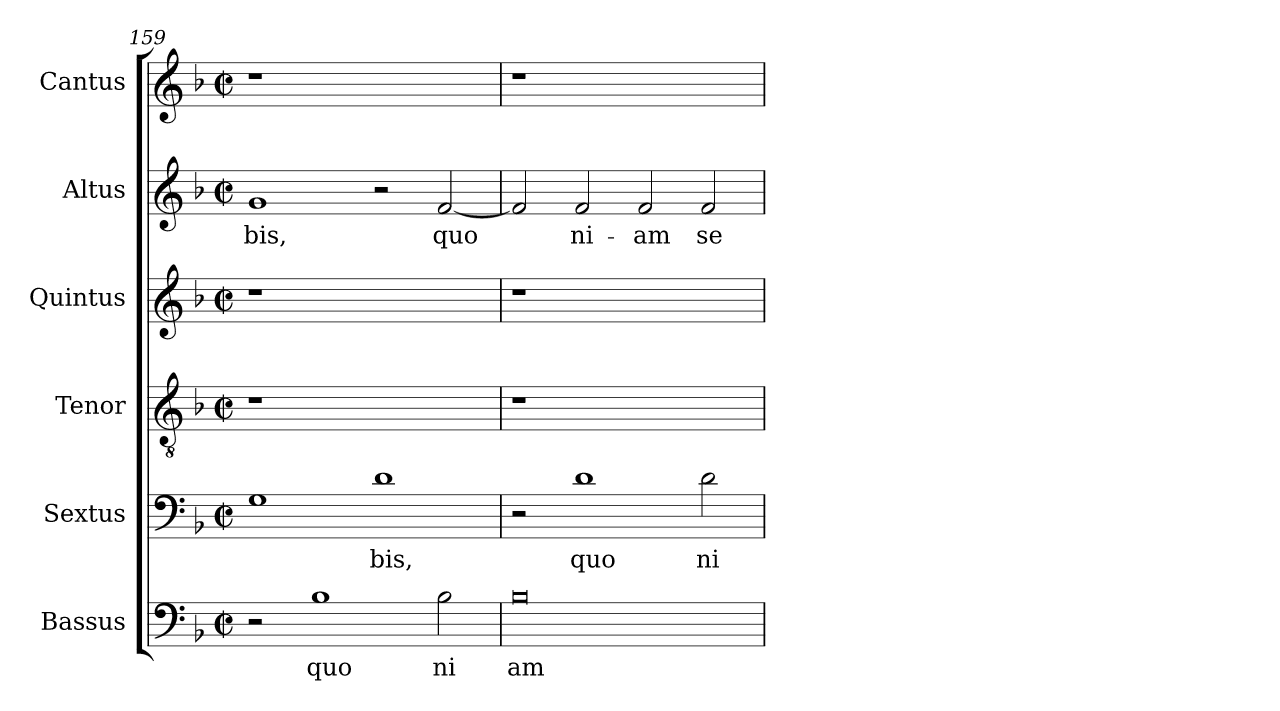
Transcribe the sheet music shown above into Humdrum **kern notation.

**kern	**text	**kern	**text	**kern	**kern	**kern	**text	**kern
*part6	*part6	*part5	*part5	*part4	*part3	*part2	*part2	*part1
*staff6	*staff6	*staff5	*staff5	*staff4	*staff3	*staff2	*staff2	*staff1
*I"Bassus	*	*I"Sextus	*	*I"Tenor	*I"Quintus	*I"Altus	*	*I"Cantus
*I'Bassus	*	*I'Sextus	*	*I'Tenor	*I'Quintus	*I'Altus	*	*I'Cantus
*clefF4	*	*clefF4	*	*clefGv2	*clefG2	*clefG2	*	*clefG2
*k[b-]	*	*k[b-]	*	*k[b-]	*k[b-]	*k[b-]	*	*k[b-]
*F:	*	*F:	*	*F:	*F:	*F:	*	*F:
*M2/2	*	*M2/2	*	*M2/2	*M2/2	*M2/2	*	*M2/2
*met(c|)	*	*met(c|)	*	*met(c|)	*met(c|)	*met(c|)	*	*met(c|)
=159	=159	=159	=159	=159	=159	=159	=159	=159
!	!	!	!LO:LY:b:cj	!	!	!	!LO:LY:b:cj	!
2r	.	1G	.	1r	1r	1g	-bis,	1r
!	!LO:LY:b:cj	!	!	!	!	!	!	!
1B-	quo	.	.	.	.	.	.	.
!	!	!	!LO:LY:b:cj	!	!	!	!	!
.	.	1d	bis,	1ryy	1ryy	2r	.	1ryy
!	!LO:LY:b:cj	!	!	!	!	!	!LO:LY:b:cj	!
2B-\	ni	.	.	.	.	[<2f/	quo-	.
=160	=160	=160	=160	=160	=160	=160	=160	=160
!	!LO:LY:b:cj	!	!	!	!	!	!LO:LY:b:cj	!
0B-	am	2r	.	1r	1r	2f/]	--	1r
!	!	!	!LO:LY:b:cj	!	!	!	!LO:LY:b:cj	!
.	.	1d	quo	.	.	2f/	-ni-	.
!	!	!	!	!	!	!	!LO:LY:b:cj	!
.	.	.	.	1ryy	1ryy	2f/	-am	1ryy
!	!	!	!LO:LY:b:cj	!	!	!	!LO:LY:b:cj	!
.	.	2d\	ni	.	.	2f/	se-	.
=	=	=	=	=	=	=	=	=
*-	*-	*-	*-	*-	*-	*-	*-	*-
